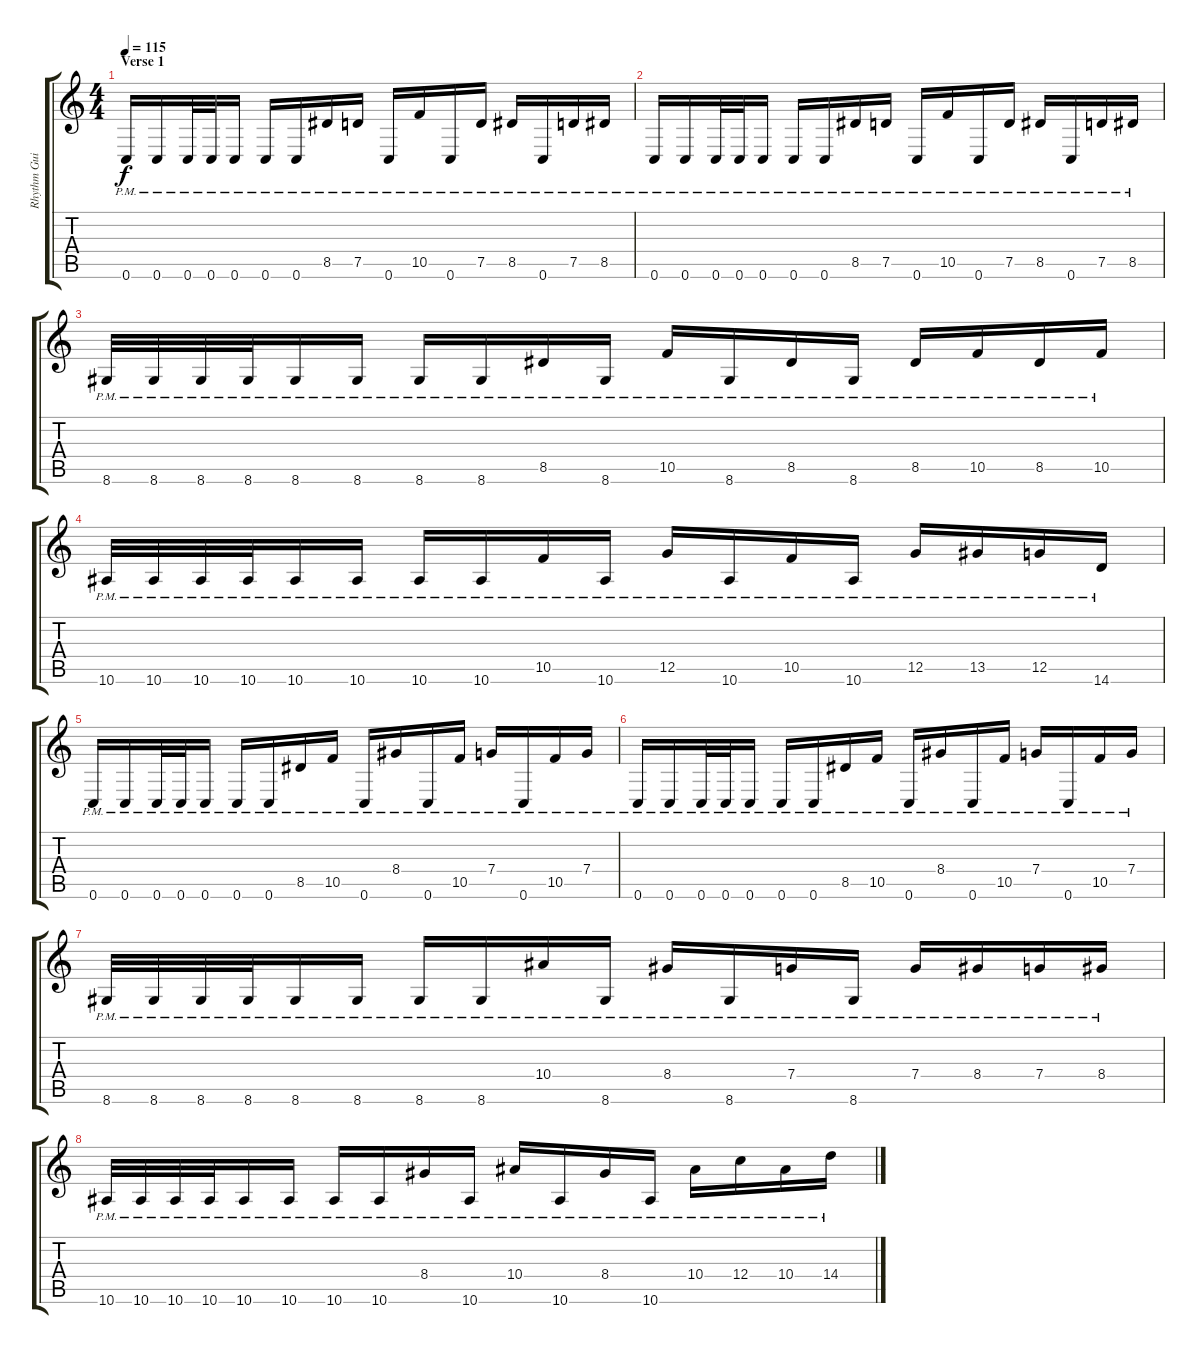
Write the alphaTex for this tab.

\track ("Rhythm Guitar" "Rhythm Gui") {instrument distortionguitar}
\staff {score tabs}
\tuning (D4 A3 F3 C3 G2 C2) {hide}
\ts (4 4)
\section ("" "Verse 1")
\tempo 115
\clef g2
\ks c
0.6{pm}.16{dy f} 0.6{pm}.16 0.6{pm}.32 0.6{pm}.32 0.6{pm}.16 0.6{pm}.16 0.6{pm}.16 8.5{pm}.16 7.5{pm}.16 0.6{pm}.16 10.5{pm}.16 0.6{pm}.16 7.5{pm}.16 8.5{pm}.16 0.6{pm}.16 7.5{pm}.16 8.5{pm}.16 |
0.6{pm}.16 0.6{pm}.16 0.6{pm}.32 0.6{pm}.32 0.6{pm}.16 0.6{pm}.16 0.6{pm}.16 8.5{pm}.16 7.5{pm}.16 0.6{pm}.16 10.5{pm}.16 0.6{pm}.16 7.5{pm}.16 8.5{pm}.16 0.6{pm}.16 7.5{pm}.16 8.5{pm}.16 |
8.6{pm}.32 8.6{pm}.32 8.6{pm}.32 8.6{pm}.32 8.6{pm}.16 8.6{pm}.16 8.6{pm}.16 8.6{pm}.16 8.5{pm}.16 8.6{pm}.16 10.5{pm}.16 8.6{pm}.16 8.5{pm}.16 8.6{pm}.16 8.5{pm}.16 10.5{pm}.16 8.5{pm}.16 10.5{pm}.16 |
10.6{pm}.32 10.6{pm}.32 10.6{pm}.32 10.6{pm}.32 10.6{pm}.16 10.6{pm}.16 10.6{pm}.16 10.6{pm}.16 10.5{pm}.16 10.6{pm}.16 12.5{pm}.16 10.6{pm}.16 10.5{pm}.16 10.6{pm}.16 12.5{pm}.16 13.5{pm}.16 12.5{pm}.16 14.6{pm}.16 |
0.6{pm}.16 0.6{pm}.16 0.6{pm}.32 0.6{pm}.32 0.6{pm}.16 0.6{pm}.16 0.6{pm}.16 8.5{pm}.16 10.5{pm}.16 0.6{pm}.16 8.4{pm}.16 0.6{pm}.16 10.5{pm}.16 7.4{pm}.16 0.6{pm}.16 10.5{pm}.16 7.4{pm}.16 |
0.6{pm}.16 0.6{pm}.16 0.6{pm}.32 0.6{pm}.32 0.6{pm}.16 0.6{pm}.16 0.6{pm}.16 8.5{pm}.16 10.5{pm}.16 0.6{pm}.16 8.4{pm}.16 0.6{pm}.16 10.5{pm}.16 7.4{pm}.16 0.6{pm}.16 10.5{pm}.16 7.4{pm}.16 |
8.6{pm}.32 8.6{pm}.32 8.6{pm}.32 8.6{pm}.32 8.6{pm}.16 8.6{pm}.16 8.6{pm}.16 8.6{pm}.16 10.4{pm}.16 8.6{pm}.16 8.4{pm}.16 8.6{pm}.16 7.4{pm}.16 8.6{pm}.16 7.4{pm}.16 8.4{pm}.16 7.4{pm}.16 8.4{pm}.16 |
10.6{pm}.32 10.6{pm}.32 10.6{pm}.32 10.6{pm}.32 10.6{pm}.16 10.6{pm}.16 10.6{pm}.16 10.6{pm}.16 8.4{pm}.16 10.6{pm}.16 10.4{pm}.16 10.6{pm}.16 8.4{pm}.16 10.6{pm}.16 10.4{pm}.16 12.4{pm}.16 10.4{pm}.16 14.4{pm}.16
